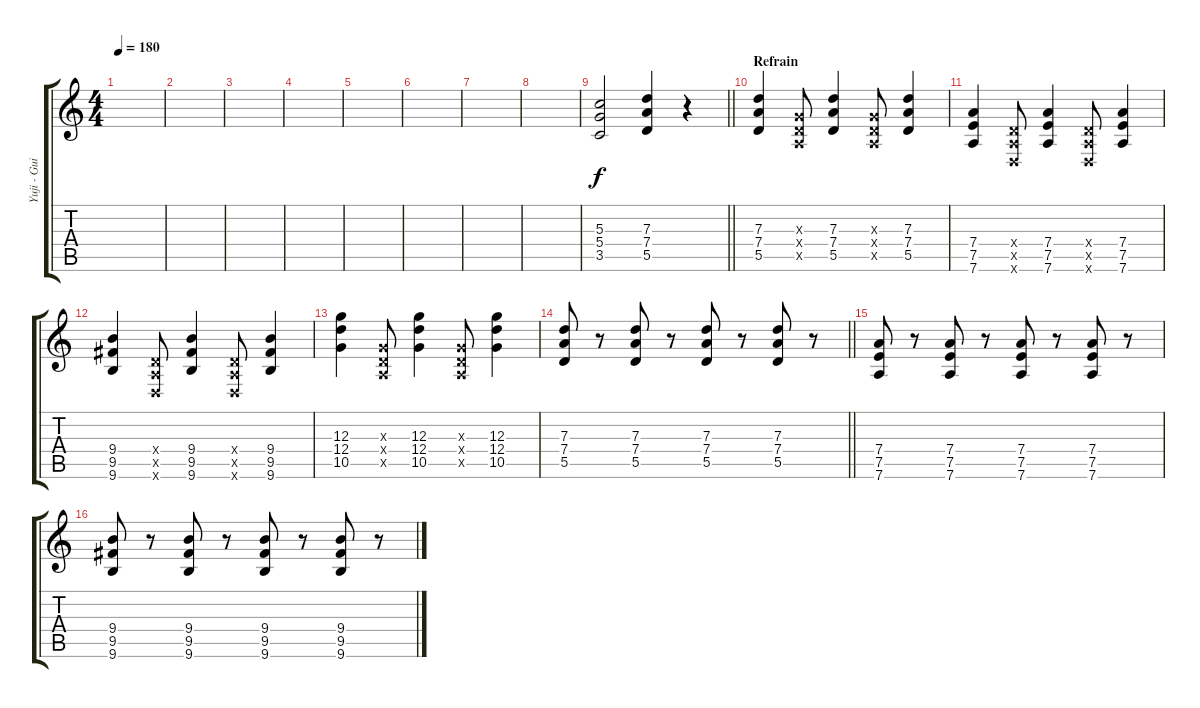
\track ("Yuji - Guitare 2" "Yuji - Gui") {instrument overdrivenguitar}
\staff {score tabs}
\tuning (E4 B3 G3 D3 A2 D2) {hide}
\ts (4 4)
\tempo 180
\clef g2
\ks c
|
|
|
|
|
|
|
|
\barLineRight lightlight
(5.3 5.4 3.5).2 (7.3 7.4 5.5).4 r.4 |
\section ("" "Refrain")
(7.3 7.4 5.5).4 (0.3{x} 0.4{x} 0.5{x}).8 (7.3 7.4 5.5).4 (0.3{x} 0.4{x} 0.5{x}).8 (7.3 7.4 5.5).4 |
(7.4 7.5 7.6).4 (0.4{x} 0.5{x} 0.6{x}).8 (7.4 7.5 7.6).4 (0.4{x} 0.5{x} 0.6{x}).8 (7.4 7.5 7.6).4 |
(9.4 9.5 9.6).4 (0.4{x} 0.5{x} 0.6{x}).8 (9.4 9.5 9.6).4 (0.4{x} 0.5{x} 0.6{x}).8 (9.4 9.5 9.6).4 |
(12.3 12.4 10.5).4 (0.3{x} 0.4{x} 0.5{x}).8 (12.3 12.4 10.5).4 (0.3{x} 0.4{x} 0.5{x}).8 (12.3 12.4 10.5).4 |
\barLineRight lightlight
(7.3 7.4 5.5).8 r.8 (7.3 7.4 5.5).8 r.8 (7.3 7.4 5.5).8 r.8 (7.3 7.4 5.5).8 r.8 |
(7.4 7.5 7.6).8 r.8 (7.4 7.5 7.6).8 r.8 (7.4 7.5 7.6).8 r.8 (7.4 7.5 7.6).8 r.8 |
(9.4 9.5 9.6).8 r.8 (9.4 9.5 9.6).8 r.8 (9.4 9.5 9.6).8 r.8 (9.4 9.5 9.6).8 r.8
